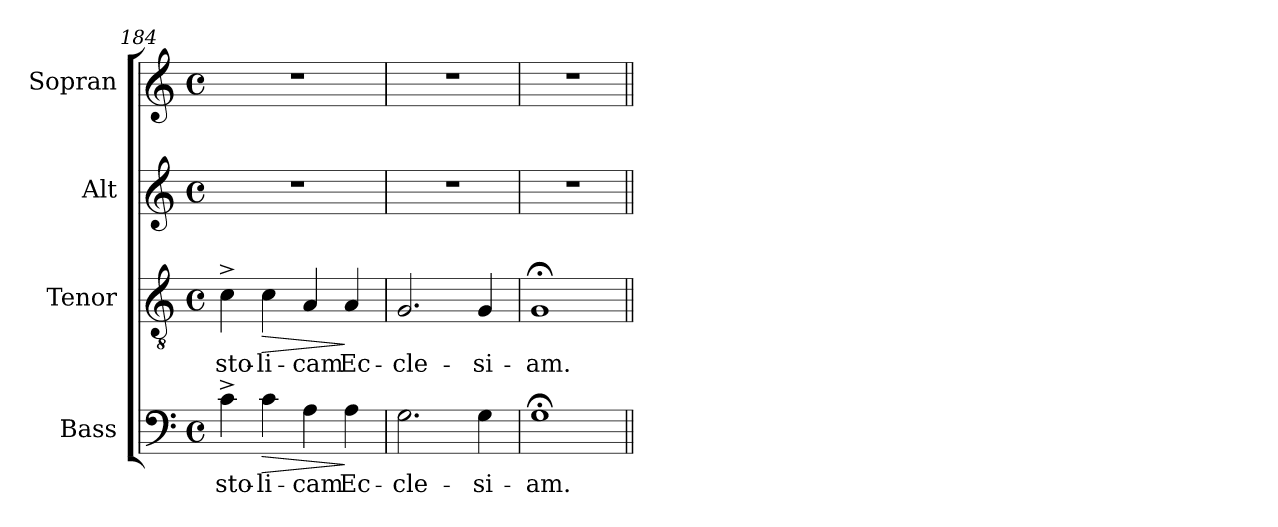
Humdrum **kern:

**kern	**text	**dynam	**kern	**text	**dynam	**kern	**kern
*part4	*part4	*part4	*part3	*part3	*part3	*part2	*part1
*staff4	*staff4	*staff4	*staff3	*staff3	*staff3	*staff2	*staff1
*I"Bass	*	*	*I"Tenor	*	*	*I"Alt	*I"Sopran
*I'B.	*	*	*I'T.	*	*	*I'A.	*I'S.
*clefF4	*	*	*clefGv2	*	*	*clefG2	*clefG2
*k[]	*	*	*k[]	*	*	*k[]	*k[]
*C:	*	*	*C:	*	*	*C:	*C:
*M4/4	*	*	*M4/4	*	*	*M4/4	*M4/4
*met(c)	*	*	*met(c)	*	*	*met(c)	*met(c)
=184	=184	=184	=184	=184	=184	=184	=184
!	!LO:LY:b	!	!	!LO:LY:b	!	!	!
4c^>\	-sto-	.	4c^>\	-sto-	.	1r	1r
!	!LO:LY:b	!LO:HP:b	!	!LO:LY:b	!LO:HP:b	!	!
4c\	-li-	>	4c\	-li-	>	.	.
!	!LO:LY:b	!	!	!LO:LY:b	!	!	!
4A\	-cam	.	4A/	-cam	.	.	.
!	!LO:LY:b	!	!	!LO:LY:b	!	!	!
4A\	Ec-	]	4A/	Ec-	]	.	.
=185	=185	=185	=185	=185	=185	=185	=185
!	!LO:LY:b	!	!	!LO:LY:b	!	!	!
2.G\	-cle-	.	2.G/	-cle-	.	1r	1r
!	!LO:LY:b	!	!	!LO:LY:b	!	!	!
4G\	-si-	.	4G/	-si-	.	.	.
=186	=186	=186	=186	=186	=186	=186	=186
!	!LO:LY:b	!	!	!LO:LY:b	!	!	!
1G;<	-am.	.	1G;<	-am.	.	1r	1r
=||	=||	=||	=||	=||	=||	=||	=||
*-	*-	*-	*-	*-	*-	*-	*-
